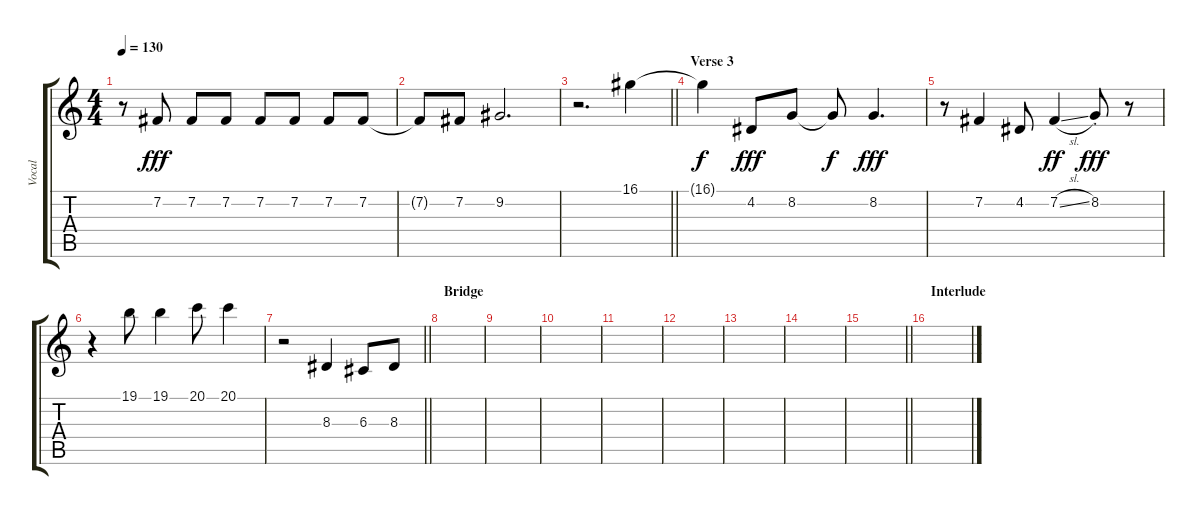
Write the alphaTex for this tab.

\track ("Vocal" "Vocal") {instrument lead6voice}
\staff {score tabs}
\tuning (E4 B3 G3 D3 A2 E2) {hide}
\ts (4 4)
\tempo 130
\clef g2
\ks c
r.8{dy fff} 7.2.8 7.2.8 7.2.8 7.2.8 7.2.8 7.2.8 7.2.8 |
7.2{t}.8 7.2.8 9.2.2{d} |
\barLineRight lightlight
r.2{d} 16.1.4 |
\section ("" "Verse 3")
16.1{t}.4{dy f} 4.2.8{dy fff} 8.2.8 8.2{t}.8{dy f} 8.2.4{d dy fff} |
r.8 7.2.4 4.2.8 7.2{sl}.4{dy ff} 8.2{st}.8{dy fff} r.8 |
r.4 19.1.8 19.1.4 20.1.8 20.1.4 |
\barLineRight lightlight
r.2 8.3.4 6.3.8 8.3.8 |
\section ("" "Bridge")
|
|
|
|
|
|
|
\barLineRight lightlight
|
\section ("" "Interlude")
